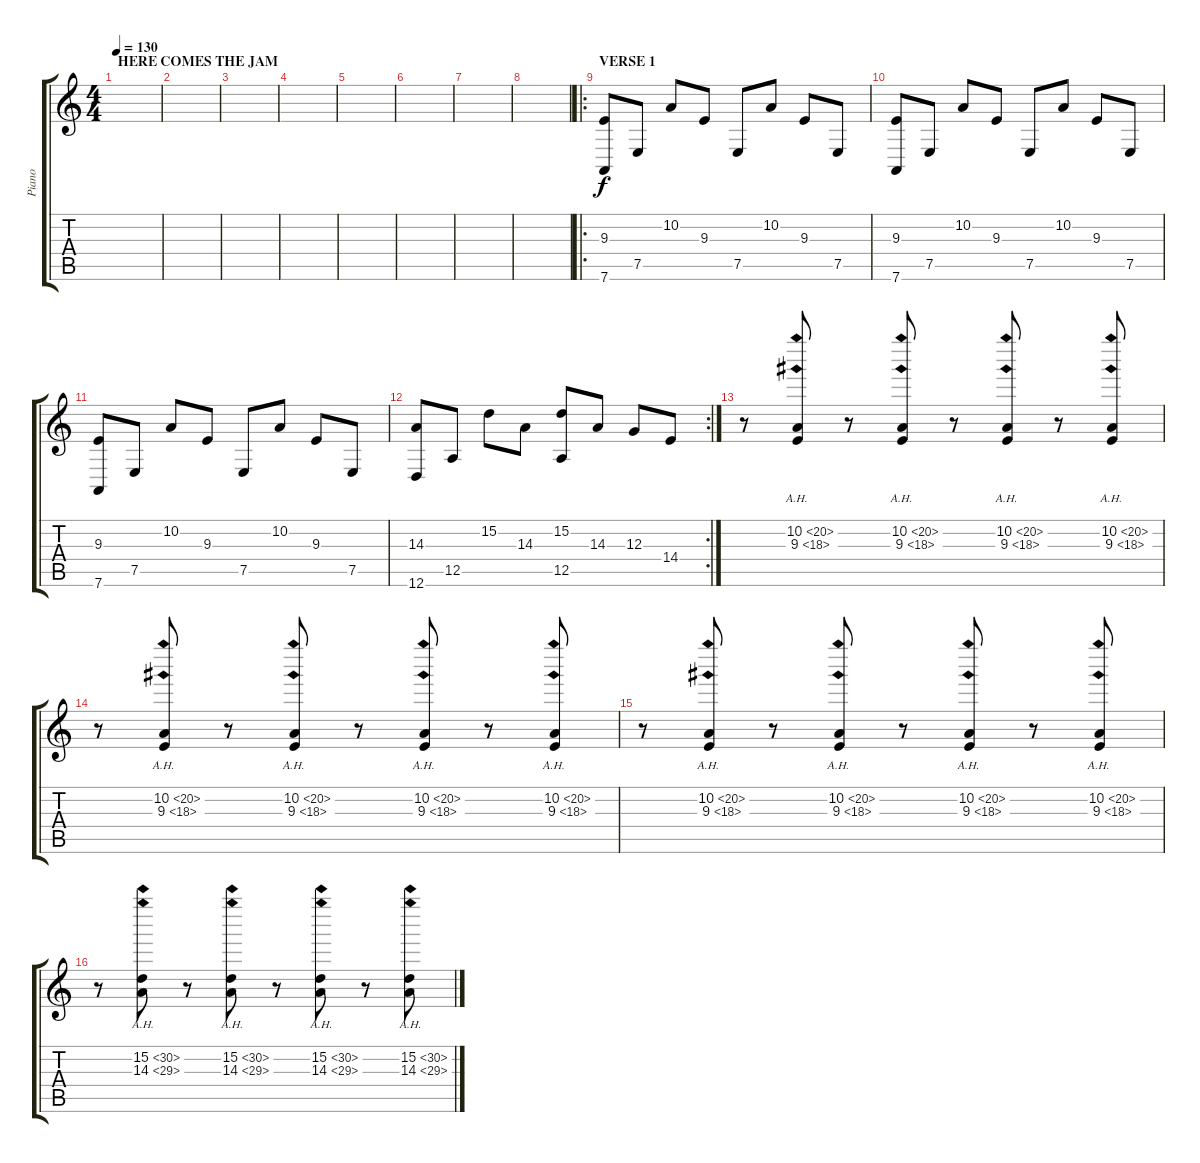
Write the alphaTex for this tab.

\track ("Piano" "Piano") {instrument acousticgrandpiano}
\staff {score tabs}
\tuning (E4 B3 G3 D3 A2 D2) {hide}
\ts (4 4)
\section ("" "HERE COMES THE JAM")
\tempo 130
\clef g2
\ks c
|
|
|
|
|
|
|
|
\ro
\section ("" "VERSE 1")
(9.3 7.6).8 7.5.8 10.2.8 9.3.8 7.5.8 10.2.8 9.3.8 7.5.8 |
(9.3 7.6).8 7.5.8 10.2.8 9.3.8 7.5.8 10.2.8 9.3.8 7.5.8 |
(9.3 7.6).8 7.5.8 10.2.8 9.3.8 7.5.8 10.2.8 9.3.8 7.5.8 |
\rc 2
(14.3 12.6).8 12.5.8 15.2.8 14.3.8 (15.2 12.5).8 14.3.8 12.3.8 14.4.8 |
r.8 (10.2{ah 10} 9.3{ah 9}).8 r.8 (10.2{ah 10} 9.3{ah 9}).8 r.8 (10.2{ah 10} 9.3{ah 9}).8 r.8 (10.2{ah 10} 9.3{ah 9}).8 |
r.8 (10.2{ah 10} 9.3{ah 9}).8 r.8 (10.2{ah 10} 9.3{ah 9}).8 r.8 (10.2{ah 10} 9.3{ah 9}).8 r.8 (10.2{ah 10} 9.3{ah 9}).8 |
r.8 (10.2{ah 10} 9.3{ah 9}).8 r.8 (10.2{ah 10} 9.3{ah 9}).8 r.8 (10.2{ah 10} 9.3{ah 9}).8 r.8 (10.2{ah 10} 9.3{ah 9}).8 |
r.8 (15.2{ah 15} 14.3{ah 15}).8 r.8 (15.2{ah 15} 14.3{ah 15}).8 r.8 (15.2{ah 15} 14.3{ah 15}).8 r.8 (15.2{ah 15} 14.3{ah 15}).8
